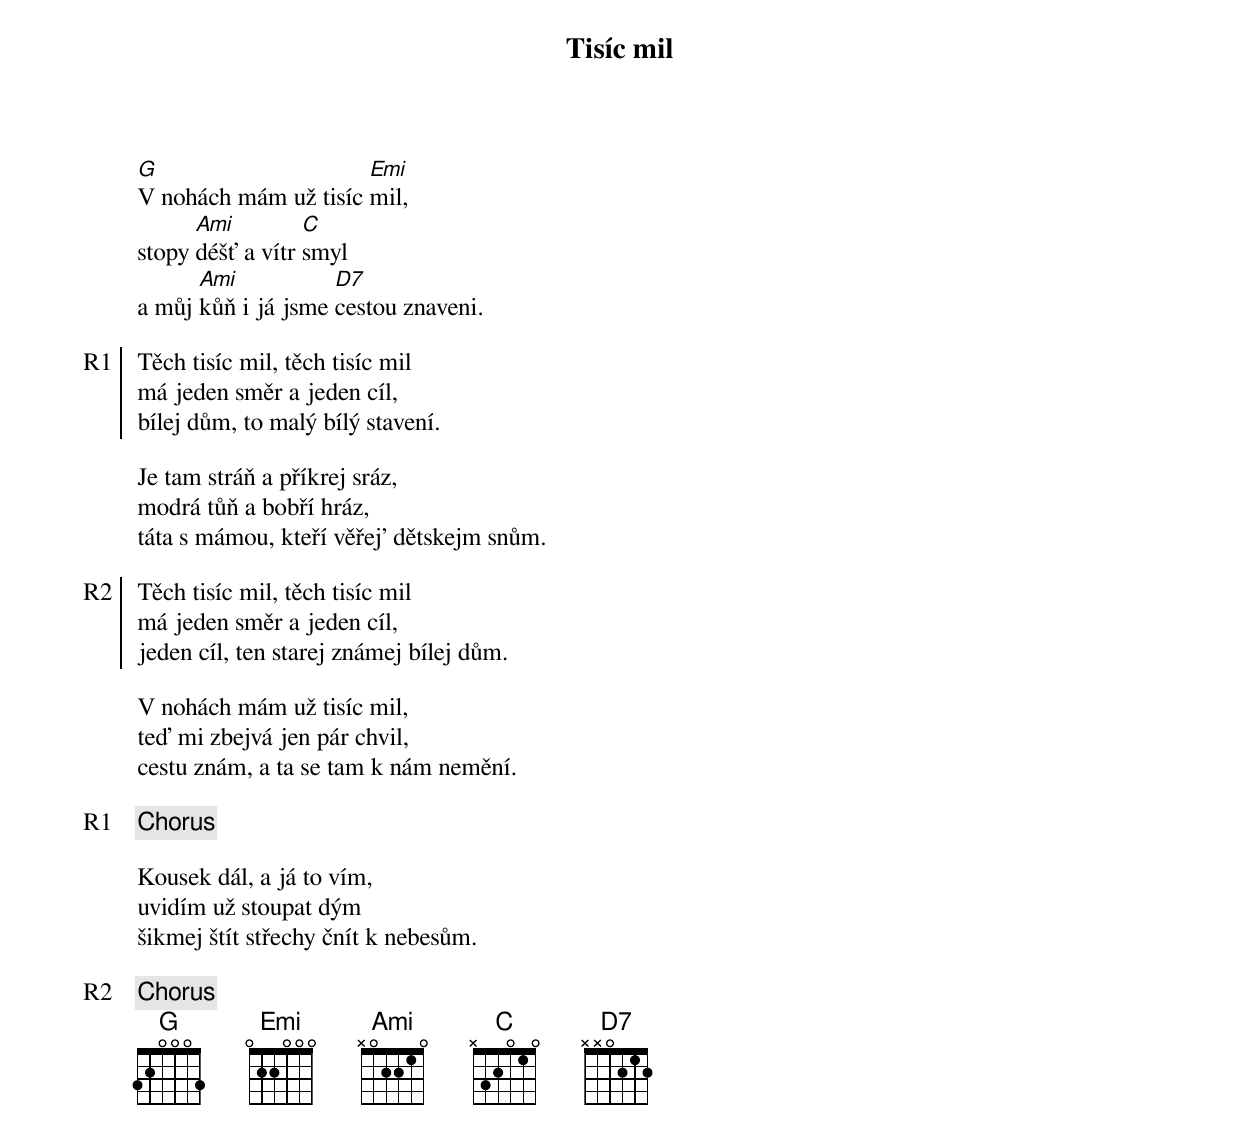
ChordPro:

{title: Tisíc mil}
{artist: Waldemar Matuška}
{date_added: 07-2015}
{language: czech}
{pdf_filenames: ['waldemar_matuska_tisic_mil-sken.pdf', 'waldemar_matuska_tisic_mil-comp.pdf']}
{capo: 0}
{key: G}
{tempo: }
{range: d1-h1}
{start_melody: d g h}

{start_of_verse}
[G]V nohách mám už tisíc [Emi]mil,
stopy [Ami]déšť a vítr [C]smyl
a můj [Ami]kůň i já jsme [D7]cestou znaveni.
{end_of_verse}

{start_of_chorus: R1}
Těch tisíc mil, těch tisíc mil
má jeden směr a jeden cíl,
bílej dům, to malý bílý stavení.
{end_of_chorus}

{start_of_verse}
Je tam stráň a příkrej sráz,
modrá tůň a bobří hráz,
táta s mámou, kteří věřej' dětskejm snům.
{end_of_verse}

{start_of_chorus: R2}
Těch tisíc mil, těch tisíc mil
má jeden směr a jeden cíl,
jeden cíl, ten starej známej bílej dům.
{end_of_chorus}

{start_of_verse}
V nohách mám už tisíc mil,
teď mi zbejvá jen pár chvil,
cestu znám, a ta se tam k nám nemění.
{end_of_verse}

{chorus: R1}

{start_of_verse}
Kousek dál, a já to vím,
uvidím už stoupat dým
šikmej štít střechy čnít k nebesům.
{end_of_verse}

{chorus: R2}
